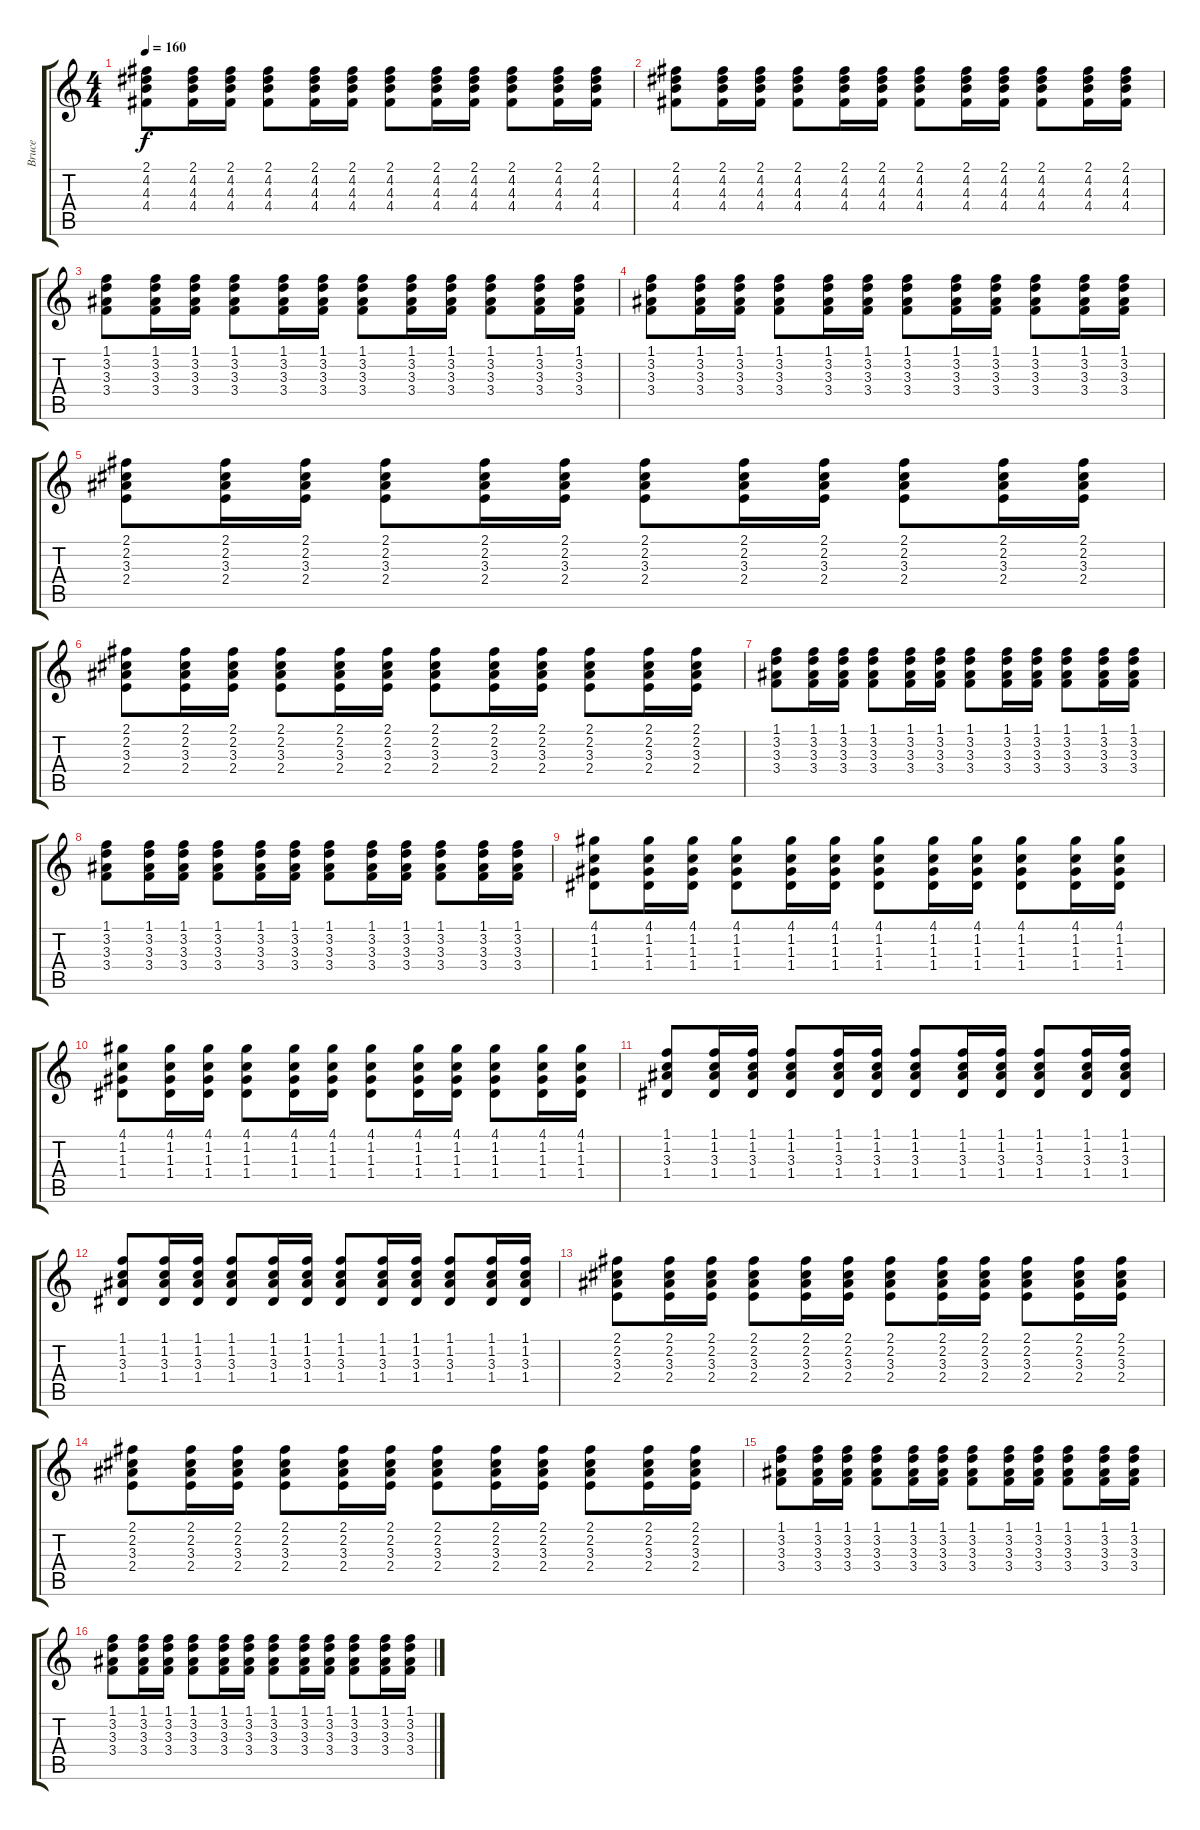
\track ("Bruce" "Bruce") {instrument acousticguitarnylon}
\staff {score tabs}
\tuning (E4 B3 G3 D3 A2 E2) {hide}
\ts (4 4)
\tempo 160
\clef g2
\ks c
(2.1 4.2 4.3 4.4).8{dy f} (2.1 4.2 4.3 4.4).16 (2.1 4.2 4.3 4.4).16 (2.1 4.2 4.3 4.4).8 (2.1 4.2 4.3 4.4).16 (2.1 4.2 4.3 4.4).16 (2.1 4.2 4.3 4.4).8 (2.1 4.2 4.3 4.4).16 (2.1 4.2 4.3 4.4).16 (2.1 4.2 4.3 4.4).8 (2.1 4.2 4.3 4.4).16 (2.1 4.2 4.3 4.4).16 |
(2.1 4.2 4.3 4.4).8 (2.1 4.2 4.3 4.4).16 (2.1 4.2 4.3 4.4).16 (2.1 4.2 4.3 4.4).8 (2.1 4.2 4.3 4.4).16 (2.1 4.2 4.3 4.4).16 (2.1 4.2 4.3 4.4).8 (2.1 4.2 4.3 4.4).16 (2.1 4.2 4.3 4.4).16 (2.1 4.2 4.3 4.4).8 (2.1 4.2 4.3 4.4).16 (2.1 4.2 4.3 4.4).16 |
(1.1 3.2 3.3 3.4).8 (1.1 3.2 3.3 3.4).16 (1.1 3.2 3.3 3.4).16 (1.1 3.2 3.3 3.4).8 (1.1 3.2 3.3 3.4).16 (1.1 3.2 3.3 3.4).16 (1.1 3.2 3.3 3.4).8 (1.1 3.2 3.3 3.4).16 (1.1 3.2 3.3 3.4).16 (1.1 3.2 3.3 3.4).8 (1.1 3.2 3.3 3.4).16 (1.1 3.2 3.3 3.4).16 |
(1.1 3.2 3.3 3.4).8 (1.1 3.2 3.3 3.4).16 (1.1 3.2 3.3 3.4).16 (1.1 3.2 3.3 3.4).8 (1.1 3.2 3.3 3.4).16 (1.1 3.2 3.3 3.4).16 (1.1 3.2 3.3 3.4).8 (1.1 3.2 3.3 3.4).16 (1.1 3.2 3.3 3.4).16 (1.1 3.2 3.3 3.4).8 (1.1 3.2 3.3 3.4).16 (1.1 3.2 3.3 3.4).16 |
(2.1 2.2 3.3 2.4).8 (2.1 2.2 3.3 2.4).16 (2.1 2.2 3.3 2.4).16 (2.1 2.2 3.3 2.4).8 (2.1 2.2 3.3 2.4).16 (2.1 2.2 3.3 2.4).16 (2.1 2.2 3.3 2.4).8 (2.1 2.2 3.3 2.4).16 (2.1 2.2 3.3 2.4).16 (2.1 2.2 3.3 2.4).8 (2.1 2.2 3.3 2.4).16 (2.1 2.2 3.3 2.4).16 |
(2.1 2.2 3.3 2.4).8 (2.1 2.2 3.3 2.4).16 (2.1 2.2 3.3 2.4).16 (2.1 2.2 3.3 2.4).8 (2.1 2.2 3.3 2.4).16 (2.1 2.2 3.3 2.4).16 (2.1 2.2 3.3 2.4).8 (2.1 2.2 3.3 2.4).16 (2.1 2.2 3.3 2.4).16 (2.1 2.2 3.3 2.4).8 (2.1 2.2 3.3 2.4).16 (2.1 2.2 3.3 2.4).16 |
(1.1 3.2 3.3 3.4).8 (1.1 3.2 3.3 3.4).16 (1.1 3.2 3.3 3.4).16 (1.1 3.2 3.3 3.4).8 (1.1 3.2 3.3 3.4).16 (1.1 3.2 3.3 3.4).16 (1.1 3.2 3.3 3.4).8 (1.1 3.2 3.3 3.4).16 (1.1 3.2 3.3 3.4).16 (1.1 3.2 3.3 3.4).8 (1.1 3.2 3.3 3.4).16 (1.1 3.2 3.3 3.4).16 |
(1.1 3.2 3.3 3.4).8 (1.1 3.2 3.3 3.4).16 (1.1 3.2 3.3 3.4).16 (1.1 3.2 3.3 3.4).8 (1.1 3.2 3.3 3.4).16 (1.1 3.2 3.3 3.4).16 (1.1 3.2 3.3 3.4).8 (1.1 3.2 3.3 3.4).16 (1.1 3.2 3.3 3.4).16 (1.1 3.2 3.3 3.4).8 (1.1 3.2 3.3 3.4).16 (1.1 3.2 3.3 3.4).16 |
(4.1 1.2 1.3 1.4).8 (4.1 1.2 1.3 1.4).16 (4.1 1.2 1.3 1.4).16 (4.1 1.2 1.3 1.4).8 (4.1 1.2 1.3 1.4).16 (4.1 1.2 1.3 1.4).16 (4.1 1.2 1.3 1.4).8 (4.1 1.2 1.3 1.4).16 (4.1 1.2 1.3 1.4).16 (4.1 1.2 1.3 1.4).8 (4.1 1.2 1.3 1.4).16 (4.1 1.2 1.3 1.4).16 |
(4.1 1.2 1.3 1.4).8 (4.1 1.2 1.3 1.4).16 (4.1 1.2 1.3 1.4).16 (4.1 1.2 1.3 1.4).8 (4.1 1.2 1.3 1.4).16 (4.1 1.2 1.3 1.4).16 (4.1 1.2 1.3 1.4).8 (4.1 1.2 1.3 1.4).16 (4.1 1.2 1.3 1.4).16 (4.1 1.2 1.3 1.4).8 (4.1 1.2 1.3 1.4).16 (4.1 1.2 1.3 1.4).16 |
(1.1 1.2 3.3 1.4).8 (1.1 1.2 3.3 1.4).16 (1.1 1.2 3.3 1.4).16 (1.1 1.2 3.3 1.4).8 (1.1 1.2 3.3 1.4).16 (1.1 1.2 3.3 1.4).16 (1.1 1.2 3.3 1.4).8 (1.1 1.2 3.3 1.4).16 (1.1 1.2 3.3 1.4).16 (1.1 1.2 3.3 1.4).8 (1.1 1.2 3.3 1.4).16 (1.1 1.2 3.3 1.4).16 |
(1.1 1.2 3.3 1.4).8 (1.1 1.2 3.3 1.4).16 (1.1 1.2 3.3 1.4).16 (1.1 1.2 3.3 1.4).8 (1.1 1.2 3.3 1.4).16 (1.1 1.2 3.3 1.4).16 (1.1 1.2 3.3 1.4).8 (1.1 1.2 3.3 1.4).16 (1.1 1.2 3.3 1.4).16 (1.1 1.2 3.3 1.4).8 (1.1 1.2 3.3 1.4).16 (1.1 1.2 3.3 1.4).16 |
(2.1 2.2 3.3 2.4).8 (2.1 2.2 3.3 2.4).16 (2.1 2.2 3.3 2.4).16 (2.1 2.2 3.3 2.4).8 (2.1 2.2 3.3 2.4).16 (2.1 2.2 3.3 2.4).16 (2.1 2.2 3.3 2.4).8 (2.1 2.2 3.3 2.4).16 (2.1 2.2 3.3 2.4).16 (2.1 2.2 3.3 2.4).8 (2.1 2.2 3.3 2.4).16 (2.1 2.2 3.3 2.4).16 |
(2.1 2.2 3.3 2.4).8 (2.1 2.2 3.3 2.4).16 (2.1 2.2 3.3 2.4).16 (2.1 2.2 3.3 2.4).8 (2.1 2.2 3.3 2.4).16 (2.1 2.2 3.3 2.4).16 (2.1 2.2 3.3 2.4).8 (2.1 2.2 3.3 2.4).16 (2.1 2.2 3.3 2.4).16 (2.1 2.2 3.3 2.4).8 (2.1 2.2 3.3 2.4).16 (2.1 2.2 3.3 2.4).16 |
(1.1 3.2 3.3 3.4).8 (1.1 3.2 3.3 3.4).16 (1.1 3.2 3.3 3.4).16 (1.1 3.2 3.3 3.4).8 (1.1 3.2 3.3 3.4).16 (1.1 3.2 3.3 3.4).16 (1.1 3.2 3.3 3.4).8 (1.1 3.2 3.3 3.4).16 (1.1 3.2 3.3 3.4).16 (1.1 3.2 3.3 3.4).8 (1.1 3.2 3.3 3.4).16 (1.1 3.2 3.3 3.4).16 |
(1.1 3.2 3.3 3.4).8 (1.1 3.2 3.3 3.4).16 (1.1 3.2 3.3 3.4).16 (1.1 3.2 3.3 3.4).8 (1.1 3.2 3.3 3.4).16 (1.1 3.2 3.3 3.4).16 (1.1 3.2 3.3 3.4).8 (1.1 3.2 3.3 3.4).16 (1.1 3.2 3.3 3.4).16 (1.1 3.2 3.3 3.4).8 (1.1 3.2 3.3 3.4).16 (1.1 3.2 3.3 3.4).16
